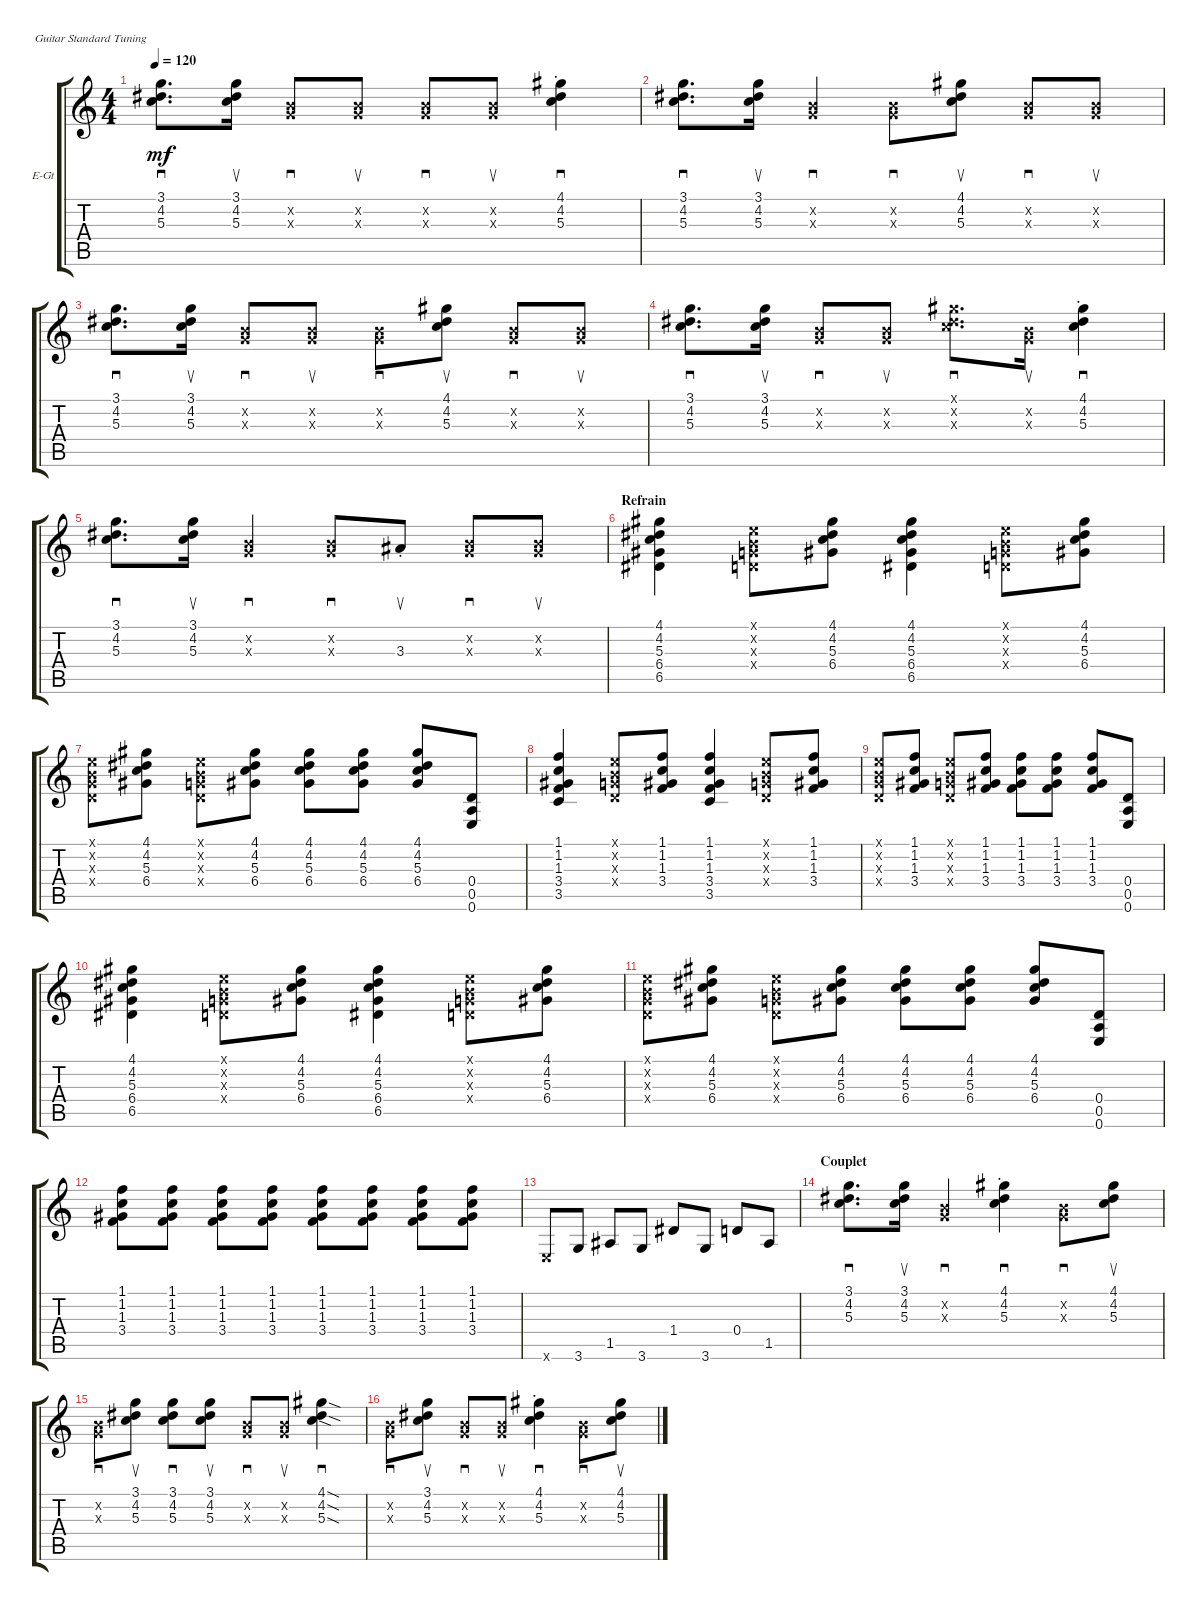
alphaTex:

\defaultSystemsLayout 4
\bracketExtendMode groupsimilarinstruments
\firstSystemTrackNameOrientation horizontal
\otherSystemsTrackNameOrientation horizontal
\track ("Electric Guitar" "E-Gt") {multiBarRest instrument electricguitarclean}
\staff {score tabs}
\tuning (E4 B3 G3 D3 A2 E2)
\ts (4 4)
\tempo 120
\clef g2
\ks c
(3.1 4.2 5.3).8{d sd dy mf} (5.3 4.2 3.1).16{su} (0.3{x} 0.2{x}).8{sd} (0.2{x} 0.3{x}).8{su} (0.3{x} 0.2{x}).8{sd} (0.2{x} 0.3{x}).8{su} (4.2{st} 4.1{st} 5.3).4{sd} |
(3.1 4.2 5.3).8{d sd} (5.3 4.2 3.1).16{su} (0.3{x} 0.2{x}).4{sd} (0.3{x} 0.2{x}).8{sd} (4.1 4.2 5.3).8{su} (0.3{x} 0.2{x}).8{sd} (0.2{x} 0.3{x}).8{su} |
(3.1 4.2 5.3).8{d sd} (5.3 4.2 3.1).16{su} (0.3{x} 0.2{x}).8{sd} (0.2{x} 0.3{x}).8{su} (0.3{x} 0.2{x}).8{sd} (4.1 4.2 5.3).8{su} (0.3{x} 0.2{x}).8{sd} (0.2{x} 0.3{x}).8{su} |
(3.1 4.2 5.3).8{d sd} (5.3 4.2 3.1).16{su} (0.3{x} 0.2{x}).8{sd} (0.2{x} 0.3{x}).8{su} (4.1{x} 4.2{x} 5.3{x}).8{d sd} (0.2{x} 0.3{x}).16{su} (5.3{st} 4.2{st} 4.1{st}).4{sd} |
(3.1 4.2 5.3).8{d sd} (5.3 4.2 3.1).16{su} (0.3{x} 0.2{x}).4{sd} (0.2{x} 0.3{x}).8{sd} 3.3{st}.8{su} (0.3{x} 0.2{x}).8{sd} (0.3{x} 0.2{x}).8{su} |
\section ("" "Refrain")
(6.5 6.4 5.3 4.2 4.1).4 (0.4{x} 0.3{x} 0.2{x} 0.1{x}).8 (6.4 5.3 4.2 4.1).8 (6.5 6.4 5.3 4.2 4.1).4 (0.4{x} 0.3{x} 0.2{x} 0.1{x}).8 (6.4 5.3 4.2 4.1).8 |
(0.4{x} 0.3{x} 0.2{x} 0.1{x}).8 (6.4 5.3 4.2 4.1).8 (0.4{x} 0.3{x} 0.2{x} 0.1{x}).8 (6.4 5.3 4.2 4.1).8 (6.4 5.3 4.2 4.1).8 (6.4 5.3 4.2 4.1).8 (6.4 5.3 4.2 4.1).8 (0.5 0.4 0.6).8 |
(3.5 3.4 1.3 1.2 1.1).4 (0.4{x} 0.3{x} 0.2{x} 0.1{x}).8 (3.4 1.3 1.2 1.1).8 (3.5 3.4 1.3 1.2 1.1).4 (0.4{x} 0.3{x} 0.2{x} 0.1{x}).8 (3.4 1.3 1.2 1.1).8 |
(0.4{x} 0.3{x} 0.2{x} 0.1{x}).8 (3.4 1.3 1.2 1.1).8 (0.4{x} 0.3{x} 0.2{x} 0.1{x}).8 (3.4 1.3 1.2 1.1).8 (3.4 1.3 1.2 1.1).8 (3.4 1.3 1.2 1.1).8 (3.4 1.3 1.2 1.1).8 (0.6 0.5 0.4).8 |
(6.5 6.4 5.3 4.2 4.1).4 (0.4{x} 0.3{x} 0.2{x} 0.1{x}).8 (6.4 5.3 4.2 4.1).8 (6.5 6.4 5.3 4.2 4.1).4 (0.4{x} 0.3{x} 0.2{x} 0.1{x}).8 (6.4 5.3 4.2 4.1).8 |
(0.4{x} 0.3{x} 0.2{x} 0.1{x}).8 (6.4 5.3 4.2 4.1).8 (0.4{x} 0.3{x} 0.2{x} 0.1{x}).8 (6.4 5.3 4.2 4.1).8 (6.4 5.3 4.2 4.1).8 (6.4 5.3 4.2 4.1).8 (6.4 5.3 4.2 4.1).8 (0.6 0.5 0.4).8 |
(3.4 1.3 1.2 1.1).8 (3.4 1.3 1.2 1.1).8 (3.4 1.3 1.2 1.1).8 (3.4 1.3 1.2 1.1).8 (3.4 1.3 1.2 1.1).8 (3.4 1.3 1.2 1.1).8 (3.4 1.3 1.2 1.1).8 (3.4 1.3 1.2 1.1).8 |
0.6{x}.8 3.6.8 1.5.8 3.6.8 1.4.8 3.6.8 0.4.8 1.5.8 |
\section ("" "Couplet")
(3.1 4.2 5.3).8{d sd} (5.3 4.2 3.1).16{su} (0.3{x} 0.2{x}).4{sd} (4.1{st} 4.2{st} 5.3{st}).4{sd} (0.3{x} 0.2{x}).8{sd} (4.1 4.2 5.3).8{su} |
(0.3{x} 0.2{x}).8{sd} (5.3 4.2 3.1).8{su} (3.1 4.2 5.3).8{sd} (5.3 4.2 3.1).8{su} (0.3{x} 0.2{x}).8{sd} (0.2{x} 0.3{x}).8{su} (4.1{sod} 4.2{sod} 5.3{sod}).4{sd} |
(0.3{x} 0.2{x}).8{sd} (5.3 4.2 3.1).8{su} (0.3{x} 0.2{x}).8{sd} (0.2{x} 0.3{x}).8{su} (4.1{st} 4.2{st} 5.3{st}).4{sd} (0.3{x} 0.2{x}).8{sd} (4.1 4.2 5.3).8{su}
